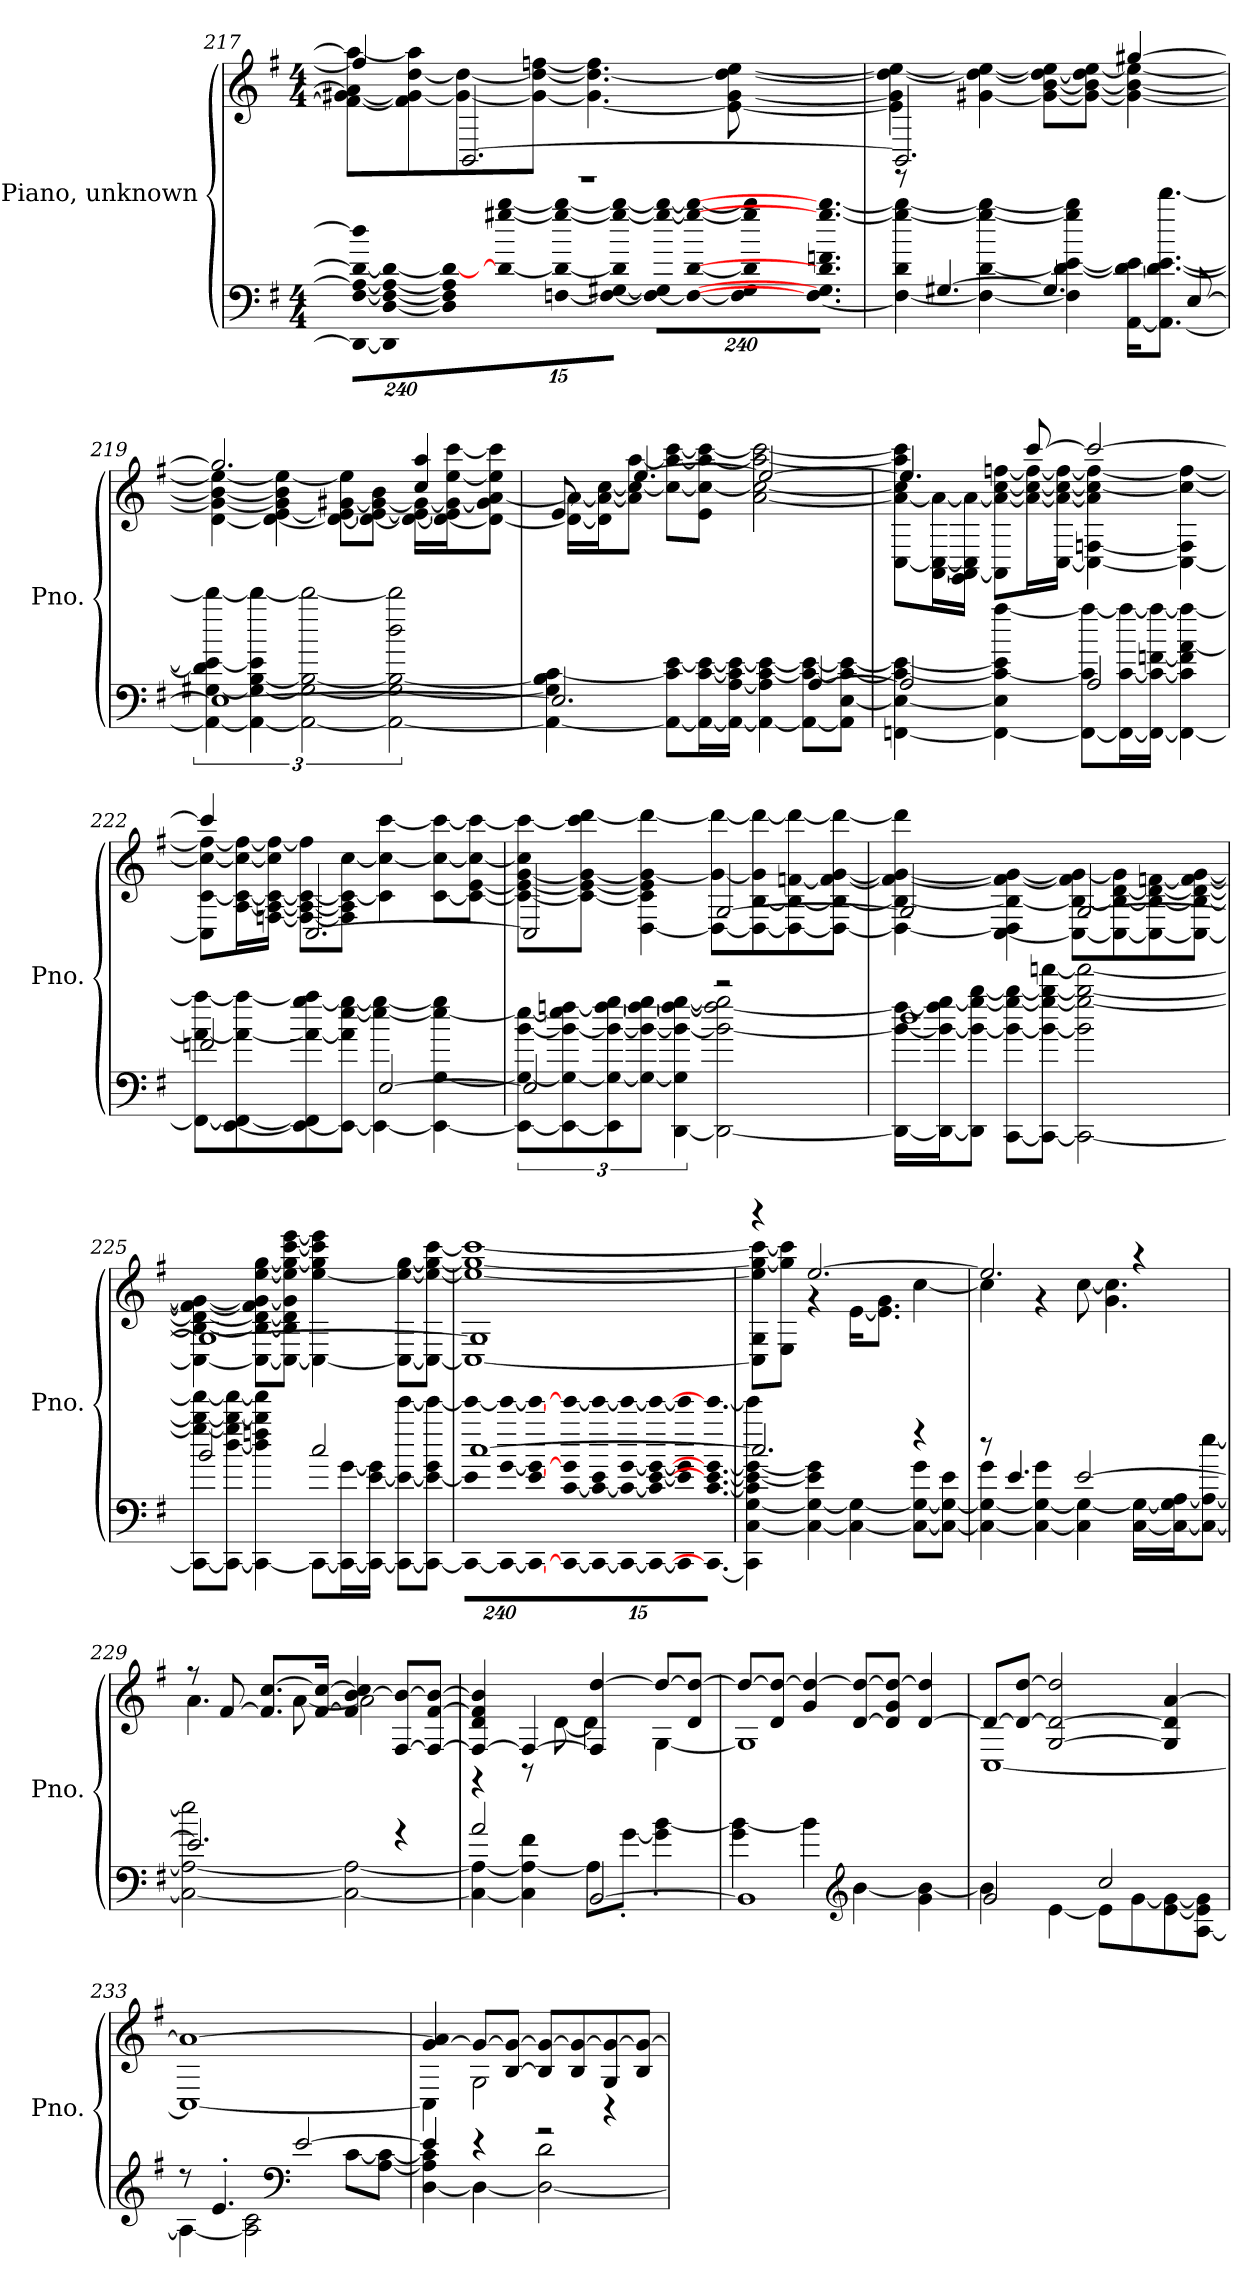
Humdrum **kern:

**kern	**kern
*part1	*part1
*staff2	*staff1
*I"Piano, unknown	*
*I'Pno.	*
!!LO:LB:g=z
*clefF4	*clefG2
*k[f#]	*k[f#]
*M4/4	*M4/4
=217	=217
*^	*
*	*Xbrackettup	*
!	!LO:N:vis=16	!
*	*	*^
1r	1920%137DD\_ [1920%137F#\ 1920%137A\_ 1920%137d\_ 1920%137dd\]KL	4ff#/]	8f#\_ [8g#X\ 8a\] 8aa\_L
!	!LO:N:vis=8	!	!
.	960%137DD\] [960%137D\ 960%137F#\_ 960%137A\_ 960%137d\_	.	.
.	.	.	8f#\] 8g#\_ [8dd\ 8aa\]
!	!LO:N:vis=16	!	!
.	1920%137D\] 1920%137F#\] 1920%137A\] 1920%137d\_L	.	.
.	.	[2.BB/	8g#\_ 8dd\_
.	1920ryy	.	.
!	!LO:N:vis=16	!	!
.	1920%137d\_ [1920%137gg#X\ [1920%137bb\	.	.
!	!LO:N:vis=16	!	!
.	[1920%137Fn\ 1920%137d\_ 1920%137gg#\_ 1920%137bb\_	.	.
.	.	.	8g#\_ 8dd\_ [8ffn\J
!	!LO:N:vis=16	!	!
.	1920%137F\_ [1920%137G#X\ 1920%137d\] 1920%137gg#\_ 1920%137bb\_JJ	.	.
!	!LO:N:vis=16	!	!
.	1920%137F\_ 1920%137G#\] 1920%137gg#\_ 1920%137bb\_KL	.	4.g#\_ 4.dd\_ 4.ff\]
!	!LO:N:vis=8	!	!
.	960%137F\_ [960%137d\ 960%137gg#\_ 960%137bb\_	.	.
!	!LO:N:vis=16	!	!
.	1920%137F\_ [1920%137G#\ 1920%137d\_ 1920%137gg#\_ 1920%137bb\_K	.	.
.	1920ryy	.	.
!	!LO:N:vis=8.	!	!
.	640%137F\_ 640%137G#\] 640%137d\] 640%137fn\ 640%137gg#\_ 640%137bb\_J	.	.
.	.	.	[8e\ 8g#\_ 8dd\_ [8ee\
=218	=218	=218	=218
8r	4F\_ 4d\ 4gg#\_ 4bb\_	2.BB/]	4e\] 4g#\] 4dd\_ 4ee\_
[4.G#X/	.	.	.
.	4F\_ [4d\ 4gg#\_ 4bb\_	.	[4g#X\ 4dd\_ 4ee\_
4.G#/]	4F\] 4d\_ [4e\ 4gg#\] 4bb\]	.	8g#\_ [8b\ 8dd\_ 8ee\]L
.	.	.	8g#\_ 8b\_ 8dd\] [8ee\J
.	[16AA\ 16d\_ 16e\_KL	[4gg#X/	4g#\_ 4b\_ 4ee\_
.	8.AA\_ 8.d\_ 8.e\_ [8.ddd\J	.	.
[8E/	.	.	.
!!LO:LB:g=z	!!
=219	=219	=219	=219
*	*brackettup	*	*
1E_	6AA\_ [6G#X\ 6d\] 6e\_ 6ddd\_	2.gg#/]	[4d\ 4g#\_ 4b\_ 4ee\_
.	6AA\_ 6G#\_ [6B\ 6e\] 6ddd\_	.	.
.	.	.	4d\_ [4e\ 4g#\] 4b\] 4ee\_
.	3AA\_ 3G#\_ 3B\_ 3ddd\_	.	.
.	.	.	8d\_ 8e\_ [8g#X\ 8ee\]L
.	.	.	8d\_ 8e\_ 8g#\_ 8b\J
.	3AA\_ 3G#\_ 3B\_ 3dd\ 3ddd\]	.	.
.	.	4cc/ 4aa/	16d\_ 16e\_ 16g#\_LL
.	.	.	16d\_ 16e\] 16g#\_ [16ee\ [16ccc\J
.	.	.	8d\_ 8g#\] [8a\ 8ee\] 8ccc\]J
=220	=220	=220	=220
2.E/]	4AA\_ 4G#\] 4B\] [4c\	8e/	16d\_ 16a\_LL
.	.	.	16d\] 16a\_ [16cc\J
.	.	[4.ee/	8a\] 8cc\_ [8aa\J
.	8AA\_ 8c\] [8e\L	.	8cc\_ 8aa\_ [8ccc\L
.	16AA\_ [16c\ 16e\_L	.	8e\ 8cc\_ 8aa\_ 8ccc\_J
.	16AA\_ [16A\ 16c\] 16e\_JJ	.	.
.	4AA\_ 4A\] [4c\ 4e\_	2ee/_	[2a\ 2cc\_ 2aa\_ 2ccc\_
[4A/	8AA\_ 8c\_ 8e\_L	.	.
.	8AA\] [8E\ 8c\_ 8e\_J	.	.
!!LO:LB:g=z	!!
=221	=221	=221	=221
2A/]	[4FFn\ 4E\_ 4c\_ 4e\_	4.ee/]	[8C\ 8a\_ 8cc\] 8aa\] 8ccc\]L
.	.	.	[16AA\ 16C\_ 16a\_L
.	.	.	16GG\ 16AA\_ 16C\] 16a\_JJ
.	4FF\_ 4E\] 4c\_ 4e\] [4aa\	.	8AA\] 8a\_ [8cc\ [8ffn\L
.	.	[8ccc/	16a\_ 16cc\_ 16ff\_L
.	.	.	[16C\ 16a\_ 16cc\_ 16ff\_JJ
2A/	8FF\_ 8c\] 8aa\_L	2ccc/_	4C\_ [4Fn\ 4a\] 4cc\_ 4ff\_
.	16FF\_ [16c\ 16aa\_L	.	.
.	16FF\_ 16c\_ [16fn\ 16aa\_JJ	.	.
.	4FF\_ 4c\] 4f\] [4a\ 4aa\_	.	4C\_ 4F\] 4cc\_ 4ff\_
=222	=222	=222	=222
2fn/	8FF\_ 8a\_ 8aa\_L	4ccc/]	8C\] [8c\ 8cc\_ 8ff\_L
.	[8EE\ 8FF\_ 8a\_ 8aa\_	.	[16A\ 16c\_ 16cc\_ 16ff\_L
.	.	.	[16Fn\ 16A\_ 16c\_ 16cc\] 16ff\_JJ
.	8EE\_ 8FF\] 8a\_ [8gg\ 8aa\]	[2.C/	8F\_ 8A\_ 8c\_ 8ff\]L
.	8EE\_ 8a\] [8ee\ 8gg\_J	.	8F\] 8A\] 8c\_ [8cc\J
[2E/	4EE\_ 4ee\_ 4gg\_	.	4c\] 4cc\_ [4ccc\
.	4EE\_ [4G\ 4ee\_ 4gg\]	.	[8c\ 8cc\_ 8ccc\_L
.	.	.	8c\_ [8e\ 8cc\_ 8ccc\_J
!!LO:PB:g=z	!!
=223	=223	=223	=223
2E/]	12EE\_ 12G\_ [12b\ 12ee\_L	2C/]	8c\_ 8e\_ [8g\ 8cc\] 8ccc\_L
.	12EE\_ 12G\_ 12b\_ 12ee\] [12ffn\	.	.
.	.	.	8c\_ 8e\_ 8g\_ 8ccc\] [8ddd\J
.	12EE\] 12G\_ 12b\_ 12ff\_ [12gg\	.	.
.	12G\_ 12b\_ 12ff\_ 12gg\_J	.	[4D\ 4c\] 4e\] 4g\_ 4ddd\_
.	[6DD\ 6G\] 6b\_ 6ff\_ 6gg\_	.	.
2r	2DD\_ 2b\_ 2ff\_ 2gg\]	[2G/	8D\_ 8g\_ 8ddd\_L
.	.	.	8D\_ [8B\ 8g\] 8ddd\_
.	.	.	8D\_ 8B\_ [8fn\ 8ddd\_
.	.	.	8D\_ 8B\_ 8f\_ [8g\ 8ddd\_J
=224	=224	=224	=224
1dd	16DD\_ 16b\_ 16ff\_LL	2G/]	4D\_ 4B\_ 4f\_ 4g\_ 4ddd\]
.	16DD\_ 16b\_ 16ff\] [16gg\J	.	.
.	8DD\] 8b\_ 8gg\_ [8bb\J	.	.
.	[8CC\ 8b\_ 8gg\_ 8bb\_L	.	[4C\ 4D\] 4B\_ 4f\_ 4g\_
.	8CC\_ 8b\_ 8gg\_ 8bb\_ [8fffn\J	.	.
.	2CC\_ 2b\] 2gg\_ 2bb\_ 2fff\_	[2G/	8C\_ 8B\_ 8f\] 8g\_L
.	.	.	8C\_ 8B\_ [8d\ 8g\]
.	.	.	8C\_ 8B\_ 8d\_ [8fn\
.	.	.	8C\_ 8B\_ 8d\_ 8f\_ [8g\J
!!LO:LB:g=z	!!
=225	=225	=225	=225
2b/	8CC\_ 8gg\_ 8bb\_ 8fff\_L	1G_	4C\_ 4B\_ 4d\_ 4f\_ 4g\_
.	8CC\_ [8dd\ 8gg\] 8bb\_ 8fff\_J	.	.
.	4CC\_ 4dd\] 4ffn\ 4bb\] 4fff\]	.	8C\_ 8B\_ 8d\_ 8f\] 8g\_ [8ee\ [8gg\L
.	.	.	8C\_ 8B\] 8d\] 8g\] 8ee\] 8gg\_ [8ccc\ [8eee\J
2cc/	8CC\L_	.	4C\_ [4ee\ 4gg\] 4ccc\] 4eee\]
.	16CC\_ [16g\L	.	.
.	16CC\_ [16e\ 16g\]JJ	.	.
.	8CC\_ 8e\_ [8eee\L	.	8C\_ 8ee\_ [8gg\L
.	8CC\_ 8e\_ 8g\ 8eee\_J	.	8C\_ 8ee\_ 8gg\_ [8ccc\J
=226	=226	=226	=226
*	*Xbrackettup	*	*
!	!LO:N:vis=8	!	!
[1cc	960%137CC\_ 960%137e\] 960%137eee\_L	1G]	1C_ 1ee_ 1gg_ 1ccc_
!	!LO:N:vis=16	!	!
.	1920%137CC\_ [1920%137g\ 1920%137eee\_L	.	.
!	!LO:N:vis=16	!	!
.	1920%137CC\_ 1920%137e\ 1920%137g\_ 1920%137eee\_J	.	.
.	1920ryy	.	.
!	!LO:N:vis=8	!	!
.	960%137CC\_ [960%137c\ 960%137g\] 960%137eee\_	.	.
!	!LO:N:vis=8	!	!
.	960%137CC\_ 960%137c\_ 960%137e\ 960%137eee\_	.	.
!	!LO:N:vis=16	!	!
.	1920%137CC\_ 1920%137c\_ [1920%137g\ 1920%137eee\_L	.	.
!	!LO:N:vis=16	!	!
.	1920%137CC\_ 1920%137c\] [1920%137e\ 1920%137g\_ 1920%137eee\_	.	.
!	!LO:N:vis=16	!	!
.	1920%137CC\_ 1920%137e\_ 1920%137g\_ 1920%137eee\_J	.	.
.	1920ryy	.	.
!	!LO:N:vis=8.	!	!
.	640%137CC\_ [640%137c\ 640%137e\_ 640%137g\_ 640%137eee\_J	.	.
=227	=227	=227	=227
2.cc/]	4CC\] [4C\ [4G\ 4c\] 4e\_ 4g\_ 4eee\]	4r	8C\] 8G\ 8ee\] 8gg\_ 8ccc\_L
.	.	.	8E\ 8gg\] 8ccc\]J
.	4C\_ 4G\_ 4e\] 4g\]	[2.ee/	4r
.	4C\_ 4G\_	.	[16e\KL
.	.	.	8.e\] 8.g\J
4r	8C\_ 8G\_ 8g\L	.	[4cc\
.	8C\_ 8G\_ 8e\J	.	.
!!LO:LB:g=z	!!
=228	=228	=228	=228
8r	4C\_ 4G\_ 4g\	2.ee/]	4cc\]
4.e/	.	.	.
.	4C\_ 4G\_ 4g\	.	4r
[2e/	4C\] 4G\_	.	[8cc\
.	.	.	4.g\ 4.cc\]
.	[16C\ 16G\_LL	4r	.
.	16C\_ 16G\] [16A\J	.	.
.	8C\_ 8A\_ [8ee\J	.	.
=229	=229	=229	=229
2.e/]	2C\_ 2A\_ 2ee\]	8r	4.a\
.	.	[8f#/	.
.	.	8.f#/] [8.cc/L	.
.	.	.	[8a\
.	.	[16f#/ 16cc/_Jk	.
.	2C\_ 2A\_	4f#/] [4b/ 4cc/]	2a\]
4r	.	[8F#/ 8b/_L	.
.	.	8F#/_ [8f#/ 8b/_J	.
=230	=230	=230	=230
2a/	4C\_ 4A\_	4F#/_ 4d/ 4f#/] 4b/]	4r
.	4C\] 4A\_ 4f#\	4F#/_	8r
.	.	.	[8d\
[2BB/	8A\L]	4F#/] [4dd/	4d\]
.	[8g'\J	.	.
.	4g\]' [4b\'	8dd/L_	[4G\
.	.	8d/ 8dd/_J	.
!!LO:LB:g=z	!!
=231	=231	=231	=231
1BB]	4g\ 4b\_	8dd/L_	1G]
.	.	8d/ 8dd/_J	.
.	4b\]	4g/ 4dd/_	.
*clefG2	*	*	*
.	[4b\	[8d/ 8dd/_L	.
.	.	8d/] 8g/ 8dd/_J	.
.	4g\ 4b\_	[4d/ 4dd/]	.
=232	=232	=232	=232
2g/	4b\]	8d/L_	[1C
.	.	8d/_ [8dd/J	.
.	[4e\	[2G/ 2d/_ 2dd/]	.
2cc/	8e\L]	.	.
.	[8g\	.	.
.	[8e\ 8g\_	4G/] 4d/] [4a/	.
.	[8A\ 8e\] 8g\]J	.	.
=233	=233	=233	=233
8r	4A\_	1a_	1C_
4.e'/	.	.	.
.	2A\] 2c\	.	.
*clefF4	*	*	*
[2e/	.	.	.
.	[8c\L	.	.
.	[8A\ 8c\_J	.	.
=234	=234	=234	=234
4e/]	[4D\ 4A\] 4c\]	[4g/ 4a/]	4C\]
4r	4D\_	8g/L_	2G\
.	.	[8B/ 8g/_J	.
2r	2D\_ 2d\	8B/] 8g/_L	.
.	.	8B/ 8g/_	.
.	.	8G/ 8g/_	4r
.	.	8B/ 8g/_J	.
*v	*v	*	*
*	*v	*v
=	=
*-	*-
